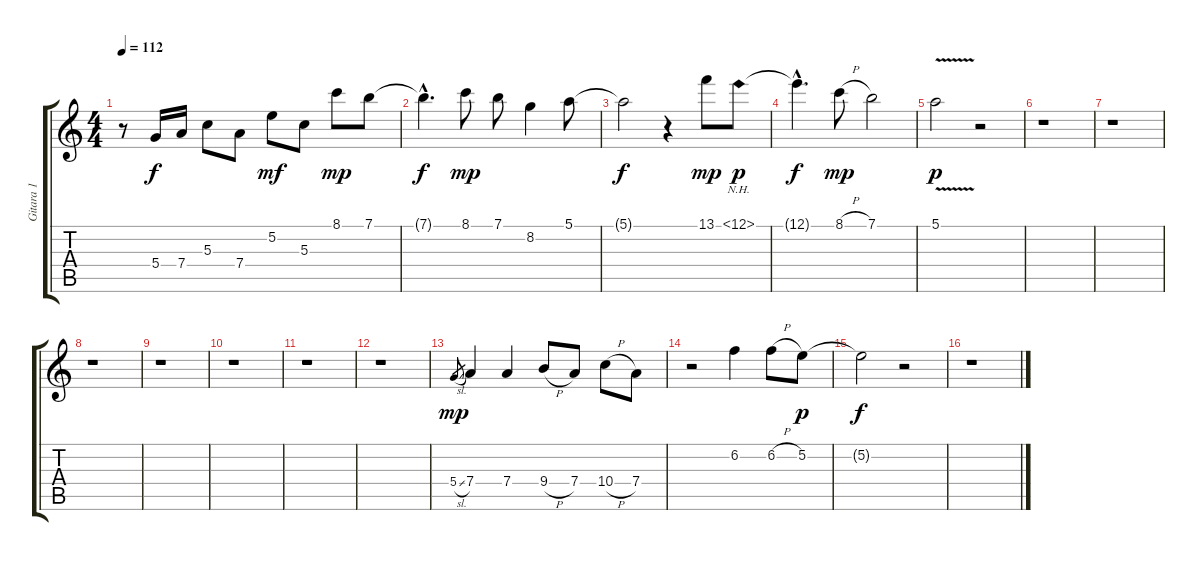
\track ("Gitara 1" "Gitara 1") {instrument electricguitarjazz}
\staff {score tabs}
\tuning (E4 B3 G3 D3 A2 E2) {hide}
\ts (4 4)
\tempo 112
\clef g2
\ks c
r.8{dy f} 5.4.16 7.4.16 5.3.8 7.4.8 5.2.8{dy mf} 5.3.8 8.1.8{dy mp} 7.1.8 |
7.1{hac t}.4{d dy f} 8.1.8{dy mp} 7.1.8 8.2.4 5.1.8 |
5.1{t}.2{dy f} r.4 13.1.8{dy mp} 12.1{nh}.8{dy p} |
12.1{hac t}.4{d dy f} 8.1{h}.8{dy mp} 7.1.2 |
5.1{v}.2{dy p} r.2 |
r.1 |
r.1 |
r.1 |
r.1 |
r.1 |
r.1 |
r.1 |
5.4{sl}.8{gr dy mp} 7.4.4 7.4.4 9.4{h}.8 7.4.8 10.4{h}.8 7.4.8 |
r.2 6.2.4 6.2{h}.8 5.2.8{dy p} |
5.2{t}.2{dy f} r.2 |
r.1
